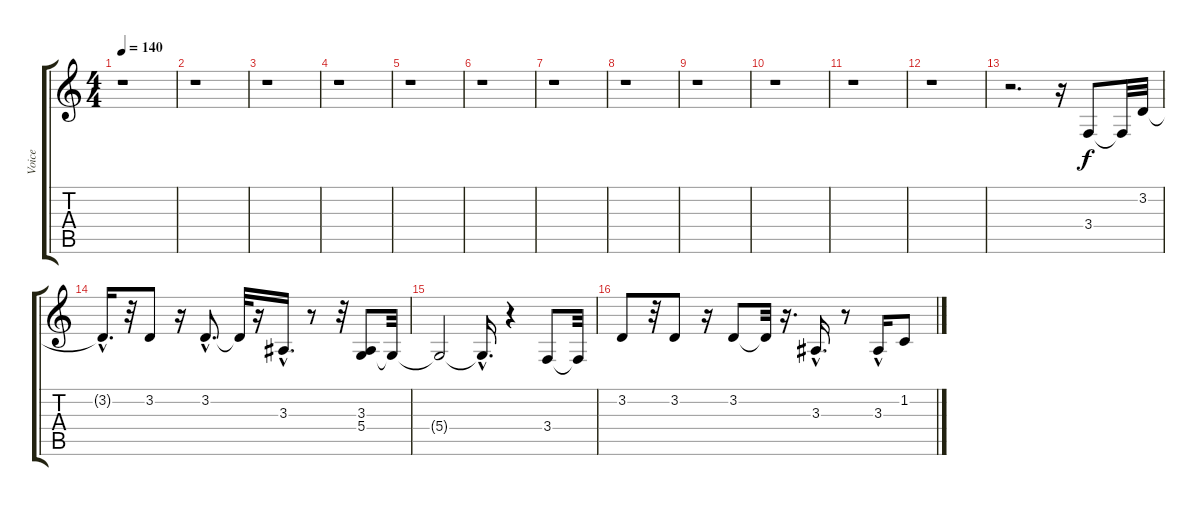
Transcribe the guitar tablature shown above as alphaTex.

\track ("Voice" "Voice") {instrument tremolostrings}
\staff {score tabs}
\tuning (E4 B3 G3 D3 A2 E2) {hide}
\ts (4 4)
\tempo 140
\clef g2
\ks c
r.1{dy f instrument tremolostrings} |
r.1 |
r.1 |
r.1 |
r.1 |
r.1 |
r.1 |
r.1 |
r.1 |
r.1 |
r.1 |
r.1 |
r.2{d} r.16 3.4.8 3.4{t}.32 3.2.32 |
3.2{hac t}.16{d} r.32 3.2.8 r.16 3.2{hac}.8{d} 3.2{t}.32 r.16 3.3{hac}.16{d} r.8 r.32 (3.3 5.4).8 5.4{t}.32 |
5.4{t}.2 5.4{hac t}.16{d} r.4 3.4.8 3.4{t}.32 |
3.2.8 r.32 3.2.8 r.16 3.2.8 3.2{t}.32 r.16{d} 3.3{hac}.16{d} r.8 3.3{hac}.16 1.2.8
